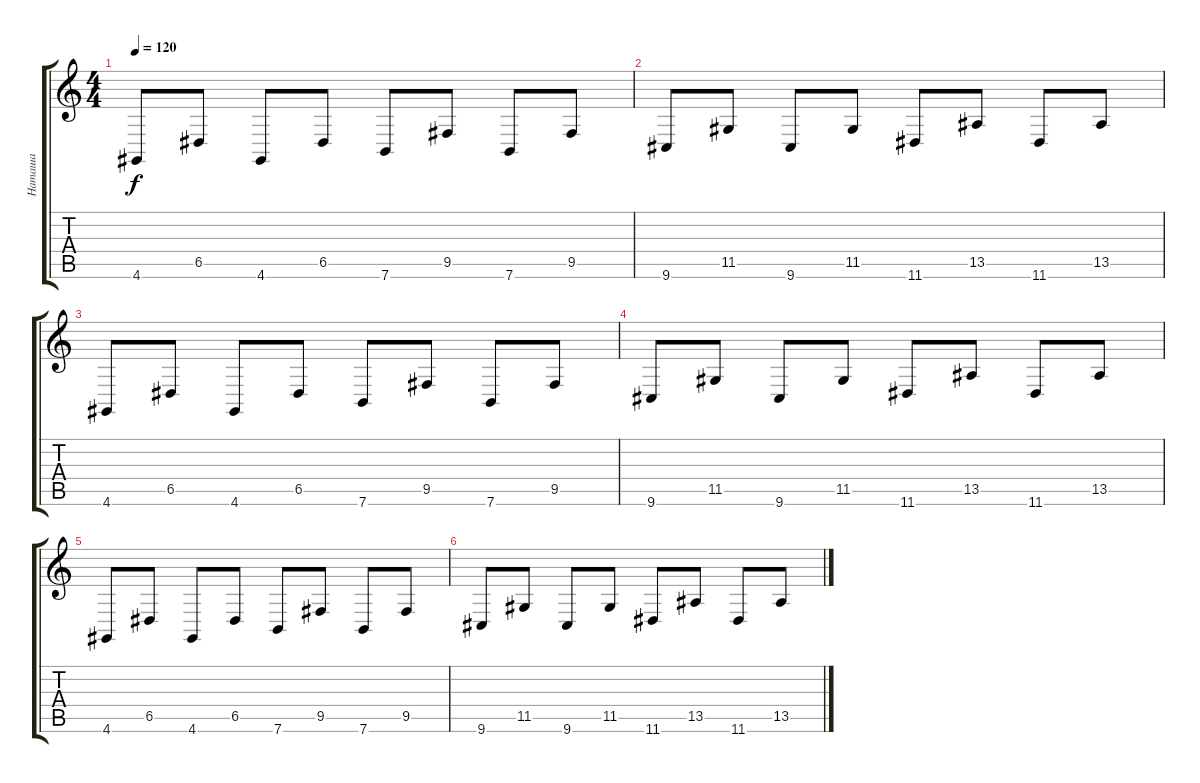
\track ("Наташа" "Наташа") {instrument lead1square}
\staff {score tabs}
\tuning (E4 B3 G3 D3 A2 E2) {hide}
\ts (4 4)
\tempo 120
\clef g2
\ks c
4.6.8{dy f} 6.5.8 4.6.8 6.5.8 7.6.8 9.5.8 7.6.8 9.5.8 |
9.6.8 11.5.8 9.6.8 11.5.8 11.6.8 13.5.8 11.6.8 13.5.8 |
4.6.8 6.5.8 4.6.8 6.5.8 7.6.8 9.5.8 7.6.8 9.5.8 |
9.6.8 11.5.8 9.6.8 11.5.8 11.6.8 13.5.8 11.6.8 13.5.8 |
4.6.8 6.5.8 4.6.8 6.5.8 7.6.8 9.5.8 7.6.8 9.5.8 |
9.6.8 11.5.8 9.6.8 11.5.8 11.6.8 13.5.8 11.6.8 13.5.8
